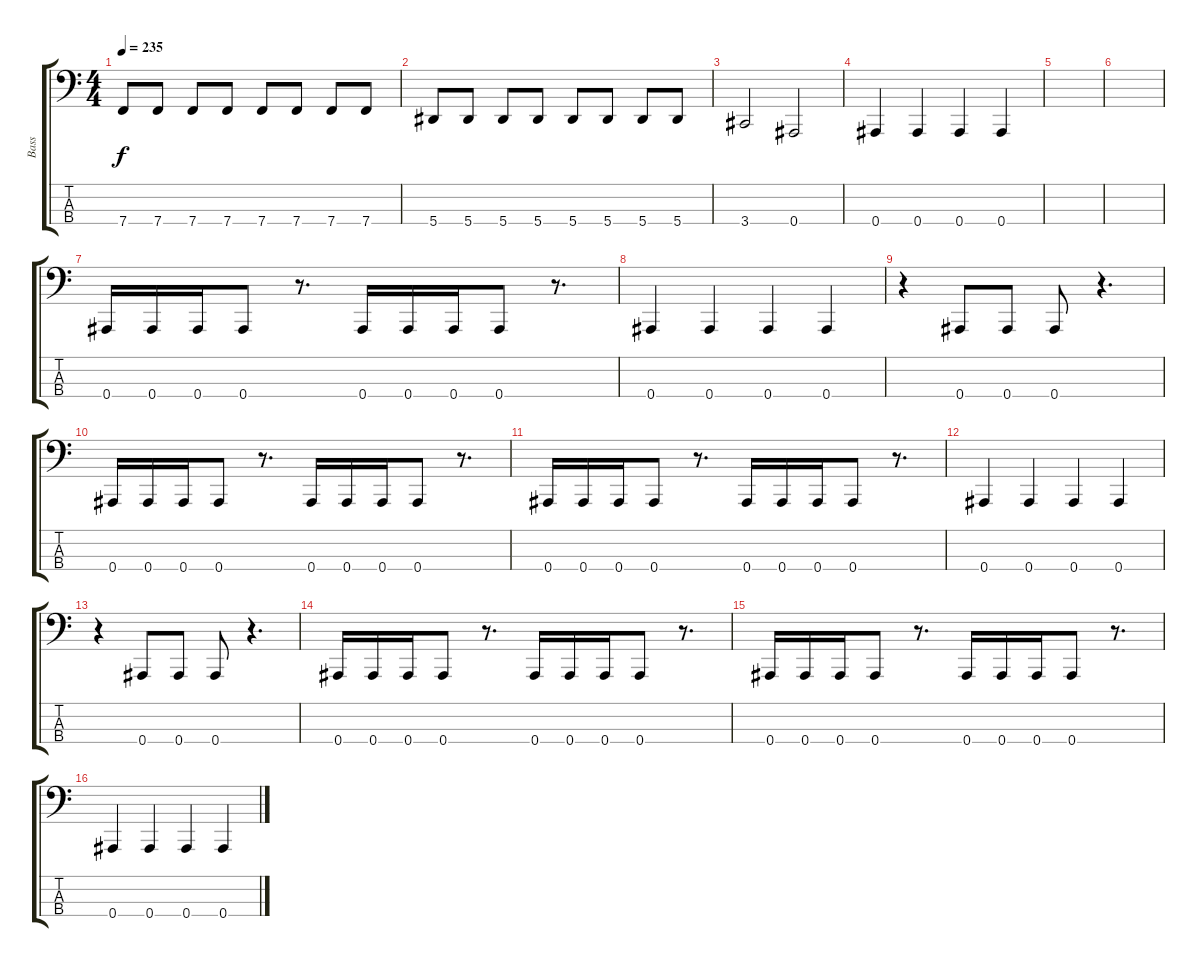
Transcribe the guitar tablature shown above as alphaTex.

\track ("Bass" "Bass") {instrument electricbasspick}
\staff {score tabs}
\tuning (Eb2 Bb1 F1 Bb0) {hide}
\ts (4 4)
\tempo 235
\clef f4
\ks c
7.4.8{dy f} 7.4.8 7.4.8 7.4.8 7.4.8 7.4.8 7.4.8 7.4.8 |
5.4.8 5.4.8 5.4.8 5.4.8 5.4.8 5.4.8 5.4.8 5.4.8 |
3.4.2 0.4.2 |
0.4.4 0.4.4 0.4.4 0.4.4 |
|
|
0.4.16 0.4.16 0.4.16 0.4.8 r.8{d} 0.4.16 0.4.16 0.4.16 0.4.8 r.8{d} |
0.4.4 0.4.4 0.4.4 0.4.4 |
r.4 0.4.8 0.4.8 0.4.8 r.4{d} |
0.4.16 0.4.16 0.4.16 0.4.8 r.8{d} 0.4.16 0.4.16 0.4.16 0.4.8 r.8{d} |
0.4.16 0.4.16 0.4.16 0.4.8 r.8{d} 0.4.16 0.4.16 0.4.16 0.4.8 r.8{d} |
0.4.4 0.4.4 0.4.4 0.4.4 |
r.4 0.4.8 0.4.8 0.4.8 r.4{d} |
0.4.16 0.4.16 0.4.16 0.4.8 r.8{d} 0.4.16 0.4.16 0.4.16 0.4.8 r.8{d} |
0.4.16 0.4.16 0.4.16 0.4.8 r.8{d} 0.4.16 0.4.16 0.4.16 0.4.8 r.8{d} |
0.4.4 0.4.4 0.4.4 0.4.4
